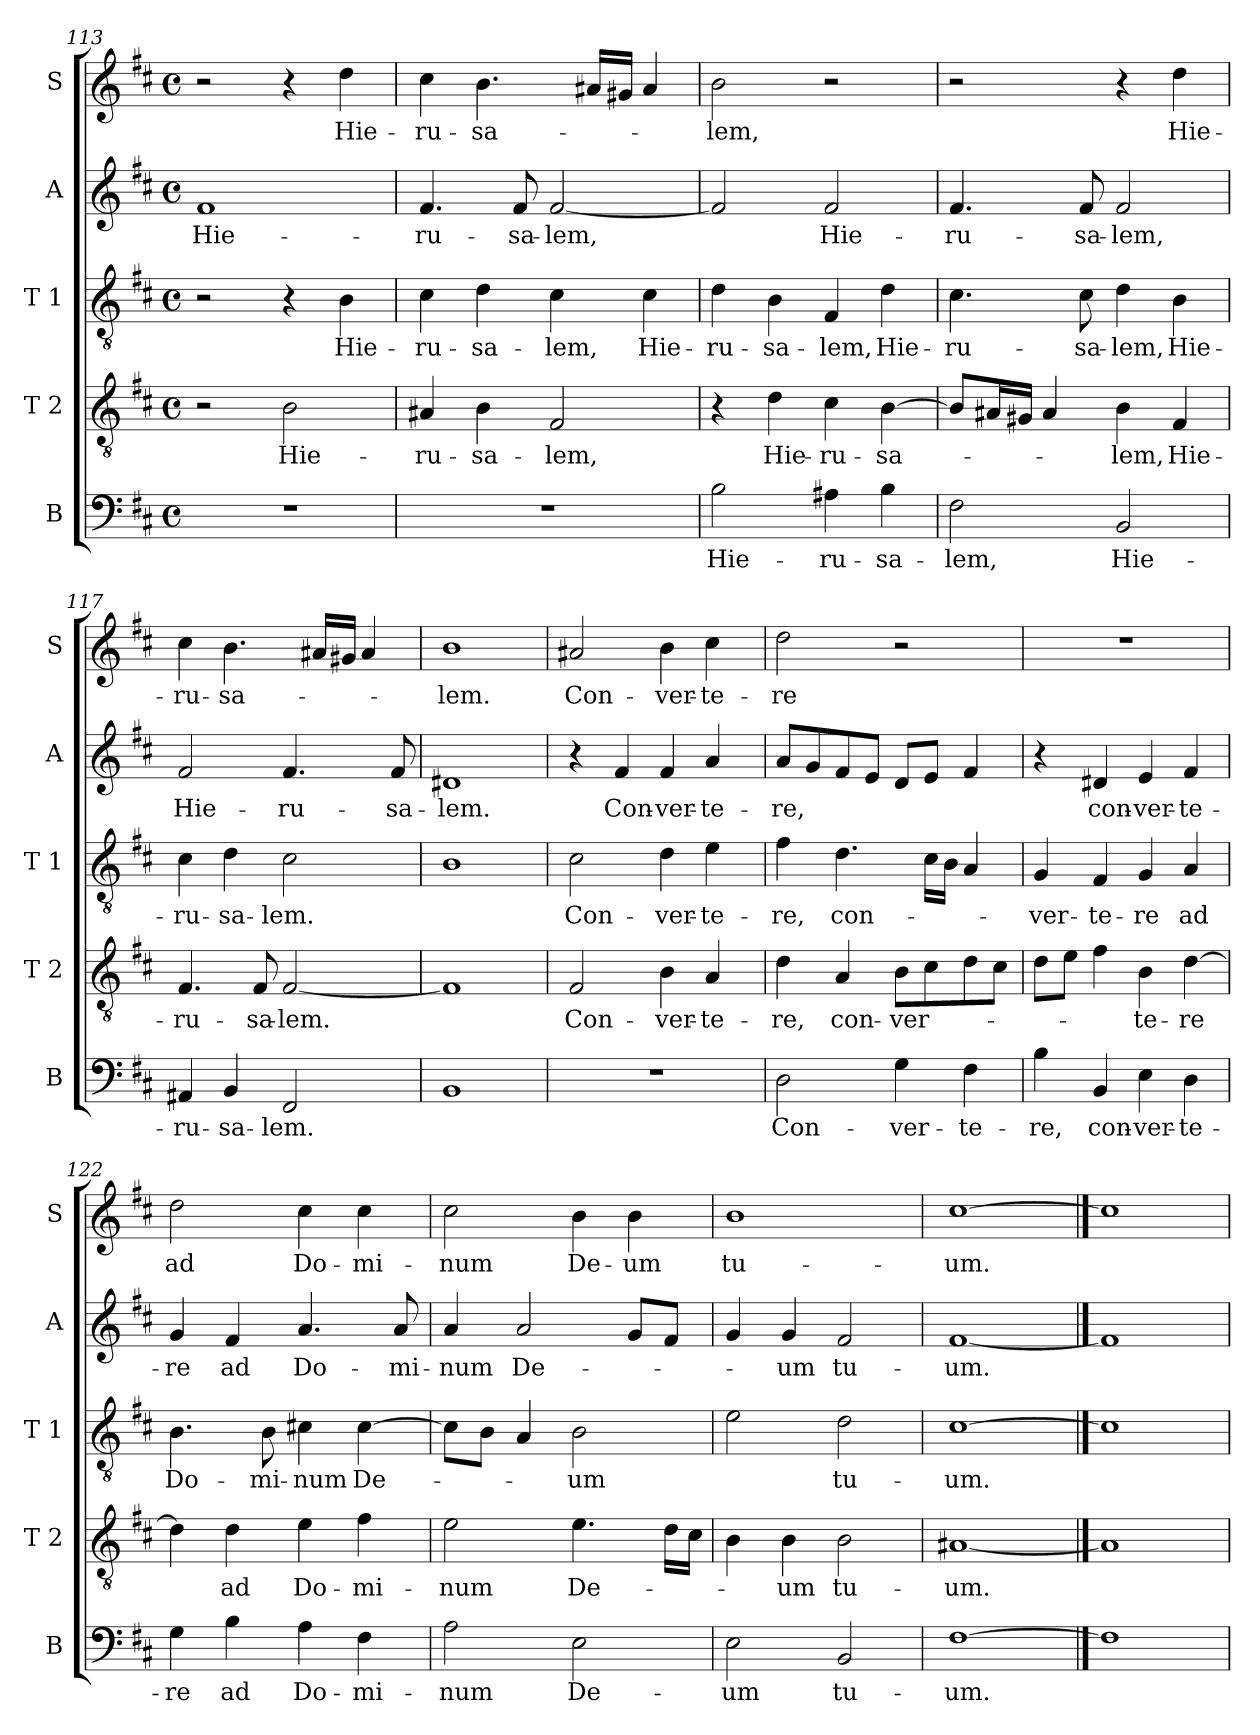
**kern	**text	**kern	**text	**kern	**text	**kern	**text	**kern	**text
*part5	*part5	*part4	*part4	*part3	*part3	*part2	*part2	*part1	*part1
*staff5	*staff5	*staff4	*staff4	*staff3	*staff3	*staff2	*staff2	*staff1	*staff1
*I"B	*	*I"T 2	*	*I"T 1	*	*I"A	*	*I"S	*
*I'B	*	*I'T 2	*	*I'T 1	*	*I'A	*	*I'S	*
!!LO:LB:g=z
*clefF4	*	*clefGv2	*	*clefGv2	*	*clefG2	*	*clefG2	*
*k[f#c#]	*	*k[f#c#]	*	*k[f#c#]	*	*k[f#c#]	*	*k[f#c#]	*
*b:	*	*b:	*	*b:	*	*b:	*	*b:	*
*M4/4	*	*M4/4	*	*M4/4	*	*M4/4	*	*M4/4	*
*met(c)	*	*met(c)	*	*met(c)	*	*met(c)	*	*met(c)	*
=113	=113	=113	=113	=113	=113	=113	=113	=113	=113
!	!	!	!	!	!	!	!LO:LY:b	!	!
1r	.	2r	.	2r	.	1f#	Hie-	2r	.
!	!	!	!LO:LY:b	!	!	!	!	!	!
.	.	2B\	Hie-	4r	.	.	.	4r	.
!	!	!	!	!	!LO:LY:b	!	!	!	!LO:LY:b
.	.	.	.	4B\	Hie-	.	.	4dd\	Hie-
=114	=114	=114	=114	=114	=114	=114	=114	=114	=114
!	!	!	!LO:LY:b	!	!LO:LY:b	!	!LO:LY:b	!	!LO:LY:b
1r	.	4A#X/	-ru-	4c#\	-ru-	4.f#/	-ru-	4cc#\	-ru-
!	!	!	!LO:LY:b	!	!LO:LY:b	!	!	!	!LO:LY:b
.	.	4B\	-sa-	4d\	-sa-	.	.	4.b\	-sa-
!	!	!	!	!	!	!	!LO:LY:b	!	!
.	.	.	.	.	.	8f#/	-sa-	.	.
!	!	!	!LO:LY:b	!	!LO:LY:b	!	!LO:LY:b	!	!
.	.	2F#/	-lem,	4c#\	-lem,	[2f#/	-lem,	.	.
.	.	.	.	.	.	.	.	16a#X/LL	.
.	.	.	.	.	.	.	.	16g#X/JJ	.
!	!	!	!	!	!LO:LY:b	!	!	!	!
.	.	.	.	4c#\	Hie-	.	.	4a#/	.
=115	=115	=115	=115	=115	=115	=115	=115	=115	=115
!	!LO:LY:b	!	!	!	!LO:LY:b	!	!	!	!LO:LY:b
2B\	Hie-	4r	.	4d\	-ru-	2f#/]	.	2b\	-lem,
!	!	!	!LO:LY:b	!	!LO:LY:b	!	!	!	!
.	.	4d\	Hie-	4B\	-sa-	.	.	.	.
!	!LO:LY:b	!	!LO:LY:b	!	!LO:LY:b	!	!LO:LY:b	!	!
4A#X\	-ru-	4c#\	-ru-	4F#/	-lem,	2f#/	Hie-	2r	.
!	!LO:LY:b	!	!LO:LY:b	!	!LO:LY:b	!	!	!	!
4B\	-sa-	[4B\	-sa-	4d\	Hie-	.	.	.	.
=116	=116	=116	=116	=116	=116	=116	=116	=116	=116
!	!LO:LY:b	!	!	!	!LO:LY:b	!	!LO:LY:b	!	!
2F#\	-lem,	8B/L]	.	4.c#\	-ru-	4.f#/	-ru-	2r	.
.	.	16A#X/L	.	.	.	.	.	.	.
.	.	16G#X/JJ	.	.	.	.	.	.	.
.	.	4A#/	.	.	.	.	.	.	.
!	!	!	!	!	!LO:LY:b	!	!LO:LY:b	!	!
.	.	.	.	8c#\	-sa-	8f#/	-sa-	.	.
!	!LO:LY:b	!	!LO:LY:b	!	!LO:LY:b	!	!LO:LY:b	!	!
2BB/	Hie-	4B\	-lem,	4d\	-lem,	2f#/	-lem,	4r	.
!	!	!	!LO:LY:b	!	!LO:LY:b	!	!	!	!LO:LY:b
.	.	4F#/	Hie-	4B\	Hie-	.	.	4dd\	Hie-
=117	=117	=117	=117	=117	=117	=117	=117	=117	=117
!	!LO:LY:b	!	!LO:LY:b	!	!LO:LY:b	!	!LO:LY:b	!	!LO:LY:b
4AA#X/	-ru-	4.F#/	-ru-	4c#\	-ru-	2f#/	Hie-	4cc#\	-ru-
!	!LO:LY:b	!	!	!	!LO:LY:b	!	!	!	!LO:LY:b
4BB/	-sa-	.	.	4d\	-sa-	.	.	4.b\	-sa-
!	!	!	!LO:LY:b	!	!	!	!	!	!
.	.	8F#/	-sa-	.	.	.	.	.	.
!	!LO:LY:b	!	!LO:LY:b	!	!LO:LY:b	!	!LO:LY:b	!	!
2FF#/	-lem.	[2F#/	-lem.	2c#\	-lem.	4.f#/	-ru-	.	.
.	.	.	.	.	.	.	.	16a#X/LL	.
.	.	.	.	.	.	.	.	16g#X/JJ	.
.	.	.	.	.	.	.	.	4a#/	.
!	!	!	!	!	!	!	!LO:LY:b	!	!
.	.	.	.	.	.	8f#/	-sa-	.	.
=118	=118	=118	=118	=118	=118	=118	=118	=118	=118
!	!	!	!	!	!	!	!LO:LY:b	!	!LO:LY:b
1BB	.	1F#]	.	1B	.	1d#X	-lem.	1b	-lem.
!!LO:LB:g=z
=119	=119	=119	=119	=119	=119	=119	=119	=119	=119
!	!	!	!LO:LY:b	!	!LO:LY:b	!	!	!	!LO:LY:b
1r	.	2F#/	Con-	2c#\	Con-	4r	.	2a#X/	Con-
!	!	!	!	!	!	!	!LO:LY:b	!	!
.	.	.	.	.	.	4f#/	Con-	.	.
!	!	!	!LO:LY:b	!	!LO:LY:b	!	!LO:LY:b	!	!LO:LY:b
.	.	4B\	-ver-	4d\	-ver-	4f#/	-ver-	4b\	-ver-
!	!	!	!LO:LY:b	!	!LO:LY:b	!	!LO:LY:b	!	!LO:LY:b
.	.	4A/	-te-	4e\	-te-	4a/	-te-	4cc#\	-te-
=120	=120	=120	=120	=120	=120	=120	=120	=120	=120
!	!LO:LY:b	!	!LO:LY:b	!	!LO:LY:b	!	!LO:LY:b	!	!LO:LY:b
2D\	Con-	4d\	-re,	4f#\	-re,	8a/L	-re,	2dd\	-re
.	.	.	.	.	.	8g/	.	.	.
!	!	!	!LO:LY:b	!	!LO:LY:b	!	!	!	!
.	.	4A/	con-	4.d\	con-	8f#/	.	.	.
.	.	.	.	.	.	8e/J	.	.	.
!	!LO:LY:b	!	!LO:LY:b	!	!	!	!	!	!
4G\	-ver-	8B\L	-ver-	.	.	8d/L	.	2r	.
.	.	8c#\	.	16c#\LL	.	8e/J	.	.	.
.	.	.	.	16B\JJ	.	.	.	.	.
!	!LO:LY:b	!	!	!	!	!	!	!	!
4F#\	-te-	8d\	.	4A/	.	4f#/	.	.	.
.	.	8c#\J	.	.	.	.	.	.	.
=121	=121	=121	=121	=121	=121	=121	=121	=121	=121
!	!LO:LY:b	!	!	!	!LO:LY:b	!	!	!	!
4B\	-re,	8d\L	.	4G/	-ver-	4r	.	1r	.
.	.	8e\J	.	.	.	.	.	.	.
!	!LO:LY:b	!	!	!	!LO:LY:b	!	!LO:LY:b	!	!
4BB/	con-	4f#\	.	4F#/	-te-	4d#X/	con-	.	.
!	!LO:LY:b	!	!LO:LY:b	!	!LO:LY:b	!	!LO:LY:b	!	!
4E\	-ver-	4B\	-te-	4G/	-re	4e/	-ver-	.	.
!	!LO:LY:b	!	!LO:LY:b	!	!LO:LY:b	!	!LO:LY:b	!	!
4D\	-te-	[4d\	-re	4A/	ad	4f#/	-te-	.	.
=122	=122	=122	=122	=122	=122	=122	=122	=122	=122
!	!LO:LY:b	!	!	!	!LO:LY:b	!	!LO:LY:b	!	!LO:LY:b
4G\	-re	4d\]	.	4.B\	Do-	4g/	-re	2dd\	ad
!	!LO:LY:b	!	!LO:LY:b	!	!	!	!LO:LY:b	!	!
4B\	ad	4d\	ad	.	.	4f#/	ad	.	.
!	!	!	!	!	!LO:LY:b	!	!	!	!
.	.	.	.	8B\	-mi-	.	.	.	.
!	!LO:LY:b	!	!LO:LY:b	!	!LO:LY:b	!	!LO:LY:b	!	!LO:LY:b
4A\	Do-	4e\	Do-	4c#X\	-num	4.a/	Do-	4cc#\	Do-
!	!LO:LY:b	!	!LO:LY:b	!	!LO:LY:b	!	!	!	!LO:LY:b
4F#\	-mi-	4f#\	-mi-	[4c#\	De-	.	.	4cc#\	-mi-
!	!	!	!	!	!	!	!LO:LY:b	!	!
.	.	.	.	.	.	8a/	-mi-	.	.
=123	=123	=123	=123	=123	=123	=123	=123	=123	=123
!	!LO:LY:b	!	!LO:LY:b	!	!	!	!LO:LY:b	!	!LO:LY:b
2A\	-num	2e\	-num	8c#\L]	.	4a/	-num	2cc#\	-num
.	.	.	.	8B\J	.	.	.	.	.
!	!	!	!	!	!	!	!LO:LY:b	!	!
.	.	.	.	4A/	.	2a/	De-	.	.
!	!LO:LY:b	!	!LO:LY:b	!	!LO:LY:b	!	!	!	!LO:LY:b
2E\	De-	4.e\	De-	2B\	-um	.	.	4b\	De-
!	!	!	!	!	!	!	!	!	!LO:LY:b
.	.	.	.	.	.	8g/L	.	4b\	-um
.	.	16d\LL	.	.	.	8f#/J	.	.	.
.	.	16c#\JJ	.	.	.	.	.	.	.
=124	=124	=124	=124	=124	=124	=124	=124	=124	=124
!	!LO:LY:b	!	!	!	!	!	!	!	!LO:LY:b
2E\	-um	4B\	.	2e\	.	4g/	.	1b	tu-
!	!	!	!LO:LY:b	!	!	!	!LO:LY:b	!	!
.	.	4B\	-um	.	.	4g/	-um	.	.
!	!LO:LY:b	!	!LO:LY:b	!	!LO:LY:b	!	!LO:LY:b	!	!
2BB/	tu-	2B\	tu-	2d\	tu-	2f#/	tu-	.	.
=125	=125	=125	=125	=125	=125	=125	=125	=125	=125
!	!LO:LY:b	!	!LO:LY:b	!	!LO:LY:b	!	!LO:LY:b	!	!LO:LY:b
[1F#	-um.	[1A#X	-um.	[1c#	-um.	[1f#	-um.	[1cc#	-um.
==126	==126	==126	==126	==126	==126	==126	==126	==126	==126
1F#]	.	1A#]	.	1c#]	.	1f#]	.	1cc#]	.
=	=	=	=	=	=	=	=	=	=
*-	*-	*-	*-	*-	*-	*-	*-	*-	*-
